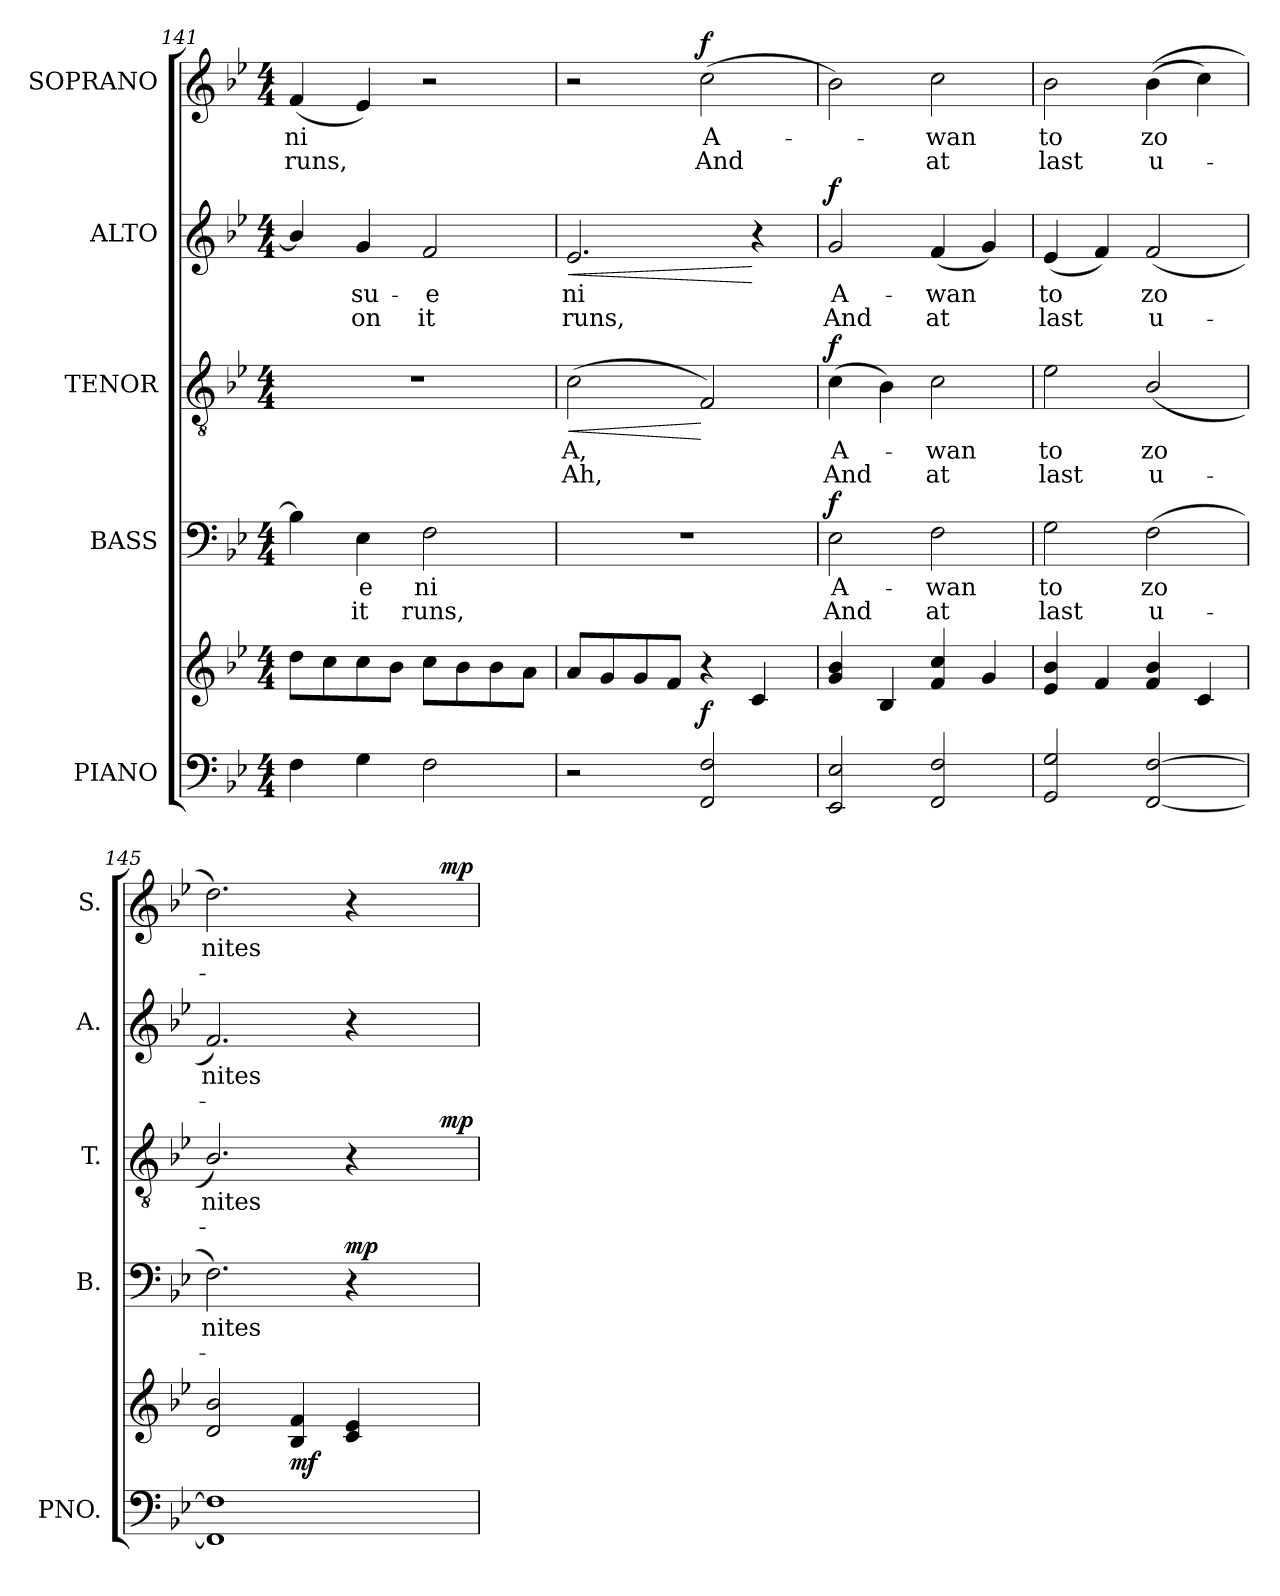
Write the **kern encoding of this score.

**kern	**kern	**dynam	**kern	**text	**text	**dynam	**kern	**text	**text	**dynam	**kern	**text	**text	**dynam	**kern	**text	**text	**dynam
*part5	*part5	*part5	*part4	*part4	*part4	*part4	*part3	*part3	*part3	*part3	*part2	*part2	*part2	*part2	*part1	*part1	*part1	*part1
*staff6	*staff5	*staff5/6	*staff4	*staff4	*staff4	*staff4	*staff3	*staff3	*staff3	*staff3	*staff2	*staff2	*staff2	*staff2	*staff1	*staff1	*staff1	*staff1
*I"PIANO	*	*	*I"BASS	*	*	*	*I"TENOR	*	*	*	*I"ALTO	*	*	*	*I"SOPRANO	*	*	*
*I'PNO.	*	*	*I'B.	*	*	*	*I'T.	*	*	*	*I'A.	*	*	*	*I'S.	*	*	*
*clefF4	*clefG2	*	*clefF4	*	*	*	*clefGv2	*	*	*	*clefG2	*	*	*	*clefG2	*	*	*
*	*	*	*	*	*	*	*ITrd7c12	*	*	*	*	*	*	*	*	*	*	*
*k[b-e-]	*k[b-e-]	*	*k[b-e-]	*	*	*	*k[b-e-]	*	*	*	*k[b-e-]	*	*	*	*k[b-e-]	*	*	*
*B-:	*B-:	*	*B-:	*	*	*	*B-:	*	*	*	*B-:	*	*	*	*B-:	*	*	*
*M4/4	*M4/4	*	*M4/4	*	*	*	*M4/4	*	*	*	*M4/4	*	*	*	*M4/4	*	*	*
=141	=141	=141	=141	=141	=141	=141	=141	=141	=141	=141	=141	=141	=141	=141	=141	=141	=141	=141
!	!	!	!	!	!	!	!	!	!	!	!	!	!	!	!	!LO:LY:b:color=#000000	!LO:LY:b:color=#000000	!
4Fi\	8ddi\L	.	4B-i\]	.	.	.	1r	.	.	.	4b-i/]	.	.	.	(4fi/	ni	runs,	.
.	8cci\	.	.	.	.	.	.	.	.	.	.	.	.	.	.	.	.	.
!	!	!	!	!LO:LY:b:color=#000000	!LO:LY:b:color=#000000	!	!	!	!	!	!	!	!	!	!	!	!	!
!	!	!	!	!	!	!	!	!	!	!	!	!LO:LY:b:color=#000000	!LO:LY:b:color=#000000	!	!	!	!	!
4Gi\	8cci\	.	4E-i\	-e	it	.	.	.	.	.	4gi/	su-	on	.	4e-i/)	.	.	.
.	8b-i\J	.	.	.	.	.	.	.	.	.	.	.	.	.	.	.	.	.
!	!	!	!	!LO:LY:b:color=#000000	!LO:LY:b:color=#000000	!	!	!	!	!	!	!	!	!	!	!	!	!
!	!	!	!	!	!	!	!	!	!	!	!	!LO:LY:b:color=#000000	!LO:LY:b:color=#000000	!	!	!	!	!
2Fi\	8cci\L	.	2Fi\	ni	runs,	.	.	.	.	.	2fi/	-e	it	.	2r	.	.	.
.	8b-i\	.	.	.	.	.	.	.	.	.	.	.	.	.	.	.	.	.
.	8b-i\	.	.	.	.	.	.	.	.	.	.	.	.	.	.	.	.	.
.	8ai\J	.	.	.	.	.	.	.	.	.	.	.	.	.	.	.	.	.
=142	=142	=142	=142	=142	=142	=142	=142	=142	=142	=142	=142	=142	=142	=142	=142	=142	=142	=142
!	!	!	!	!	!	!	!	!LO:LY:b:color=#000000	!LO:LY:b:color=#000000	!LO:HP:b	!	!	!	!	!	!	!	!
!	!	!	!	!	!	!	!	!	!	!	!	!LO:LY:b:color=#000000	!LO:LY:b:color=#000000	!LO:HP:b	!	!	!	!
2r	8ai/L	.	1r	.	.	.	(2Ci\	A,	Ah,	<	2.e-i/	ni	runs,	<	2r	.	.	.
.	8gi/	.	.	.	.	.	.	.	.	.	.	.	.	.	.	.	.	.
.	8gi/	.	.	.	.	.	.	.	.	.	.	.	.	.	.	.	.	.
.	8fi/J	.	.	.	.	.	.	.	.	.	.	.	.	.	.	.	.	.
!	!	!	!	!	!	!	!	!	!	!	!	!	!	!	!	!LO:LY:b:color=#000000	!LO:LY:b:color=#000000	!
2FFi/ 2Fi	4r	f	.	.	.	.	2FFi/)	.	.	[	.	.	.	.	(2cci\	A-	And	f
.	4ci/	.	.	.	.	.	.	.	.	.	4r	.	.	[	.	.	.	.
=143	=143	=143	=143	=143	=143	=143	=143	=143	=143	=143	=143	=143	=143	=143	=143	=143	=143	=143
!	!	!	!	!LO:LY:b:color=#000000	!LO:LY:b:color=#000000	!	!	!	!	!	!	!	!	!	!	!	!	!
!	!	!	!	!	!	!	!	!LO:LY:b:color=#000000	!LO:LY:b:color=#000000	!	!	!	!	!	!	!	!	!
!	!	!	!	!	!	!	!	!	!	!	!	!LO:LY:b:color=#000000	!LO:LY:b:color=#000000	!	!	!	!	!
2EE-i/ 2E-i	4gi/ 4b-i	.	2E-i\	A-	And	f	(4Ci\	A-	And	f	2gi/	A-	And	f	2b-i\)	.	.	.
.	4B-i/	.	.	.	.	.	4BB-i\)	.	.	.	.	.	.	.	.	.	.	.
!	!	!	!	!LO:LY:b:color=#000000	!LO:LY:b:color=#000000	!	!	!	!	!	!	!	!	!	!	!	!	!
!	!	!	!	!	!	!	!	!LO:LY:b:color=#000000	!LO:LY:b:color=#000000	!	!	!	!	!	!	!	!	!
!	!	!	!	!	!	!	!	!	!	!	!	!LO:LY:b:color=#000000	!LO:LY:b:color=#000000	!	!	!	!	!
!	!	!	!	!	!	!	!	!	!	!	!	!	!	!	!	!LO:LY:b:color=#000000	!LO:LY:b:color=#000000	!
2FFi/ 2Fi	4fi/ 4cci	.	2Fi\	-wan	at	.	2Ci\	-wan	at	.	(4fi/	-wan	at	.	2cci\	-wan	at	.
.	4gi/	.	.	.	.	.	.	.	.	.	4gi/)	.	.	.	.	.	.	.
!!LO:PB:g=z
=144	=144	=144	=144	=144	=144	=144	=144	=144	=144	=144	=144	=144	=144	=144	=144	=144	=144	=144
!	!	!	!	!LO:LY:b:color=#000000	!LO:LY:b:color=#000000	!	!	!	!	!	!	!	!	!	!	!	!	!
!	!	!	!	!	!	!	!	!LO:LY:b:color=#000000	!LO:LY:b:color=#000000	!	!	!	!	!	!	!	!	!
!	!	!	!	!	!	!	!	!	!	!	!	!LO:LY:b:color=#000000	!LO:LY:b:color=#000000	!	!	!	!	!
!	!	!	!	!	!	!	!	!	!	!	!	!	!	!	!	!LO:LY:b:color=#000000	!LO:LY:b:color=#000000	!
2GGi/ 2Gi	4e-i/ 4b-i	.	2Gi\	to	last	.	2E-i\	to	last	.	(4e-i/	to	last	.	2b-i\	to	last	.
.	4fi/	.	.	.	.	.	.	.	.	.	4fi/)	.	.	.	.	.	.	.
!	!	!	!	!LO:LY:b:color=#000000	!LO:LY:b:color=#000000	!	!	!	!	!	!	!	!	!	!	!	!	!
!	!	!	!	!	!	!	!	!LO:LY:b:color=#000000	!LO:LY:b:color=#000000	!	!	!	!	!	!	!	!	!
!	!	!	!	!	!	!	!	!	!	!	!	!LO:LY:b:color=#000000	!LO:LY:b:color=#000000	!	!	!	!	!
!	!	!	!	!	!	!	!	!	!	!	!	!	!	!	!	!LO:LY:b:color=#000000	!LO:LY:b:color=#000000	!
[2FFi/ [2Fi	4fi/ 4b-i	.	(2Fi\	zo	u-	.	(2BB-i/	zo	u-	.	(2fi/	zo	u-	.	((4b-i\	zo	u-	.
.	4ci/	.	.	.	.	.	.	.	.	.	.	.	.	.	4cci\)	.	.	.
=145	=145	=145	=145	=145	=145	=145	=145	=145	=145	=145	=145	=145	=145	=145	=145	=145	=145	=145
!	!	!	!	!LO:LY:b:color=#000000	!	!	!	!	!	!	!	!	!	!	!	!	!	!
!	!	!	!	!	!	!	!	!LO:LY:b:color=#000000	!	!	!	!	!	!	!	!	!	!
!	!	!	!	!	!	!	!	!	!	!	!	!LO:LY:b:color=#000000	!	!	!	!	!	!
!	!	!	!	!	!	!	!	!	!	!	!	!	!	!	!	!LO:LY:b:color=#000000	!	!
*	*	*	*	*	*	*	*^	*	*	*	*	*	*	*	*^	*	*	*
1FFi] 1Fi]	2di/ 2b-i	.	2.Fi\)	-nites	.	.	2.BB-i/)	2ryy	-nites	.	.	2.fi/)	-nites	.	.	2.ddi\)	2ryy	-nites	.	.
.	4B-i/ 4fi	mf	.	.	.	.	.	4ryy	.	.	.	.	.	.	.	.	4ryy	.	.	.
.	4ci/ 4e-i	.	4r	.	.	mp	4r	8ryy	.	.	.	4r	.	.	.	4r	8ryy	.	.	.
.	.	.	.	.	.	.	.	16ryy	.	.	.	.	.	.	.	.	16ryy	.	.	.
.	.	.	.	.	.	.	.	32ryy	.	.	.	.	.	.	.	.	32ryy	.	.	.
.	.	.	.	.	.	.	.	64ryy	.	.	.	.	.	.	.	.	64ryy	.	.	.
.	.	.	.	.	.	.	.	128...ryy	.	.	.	.	.	.	.	.	128...ryy	.	.	.
.	.	.	.	.	.	.	.	1024ryy	.	.	mp	.	.	.	.	.	1024ryy	.	.	mp
*	*	*	*	*	*	*	*v	*v	*	*	*	*	*	*	*	*v	*v	*	*	*
=	=	=	=	=	=	=	=	=	=	=	=	=	=	=	=	=	=	=
*-	*-	*-	*-	*-	*-	*-	*-	*-	*-	*-	*-	*-	*-	*-	*-	*-	*-	*-
